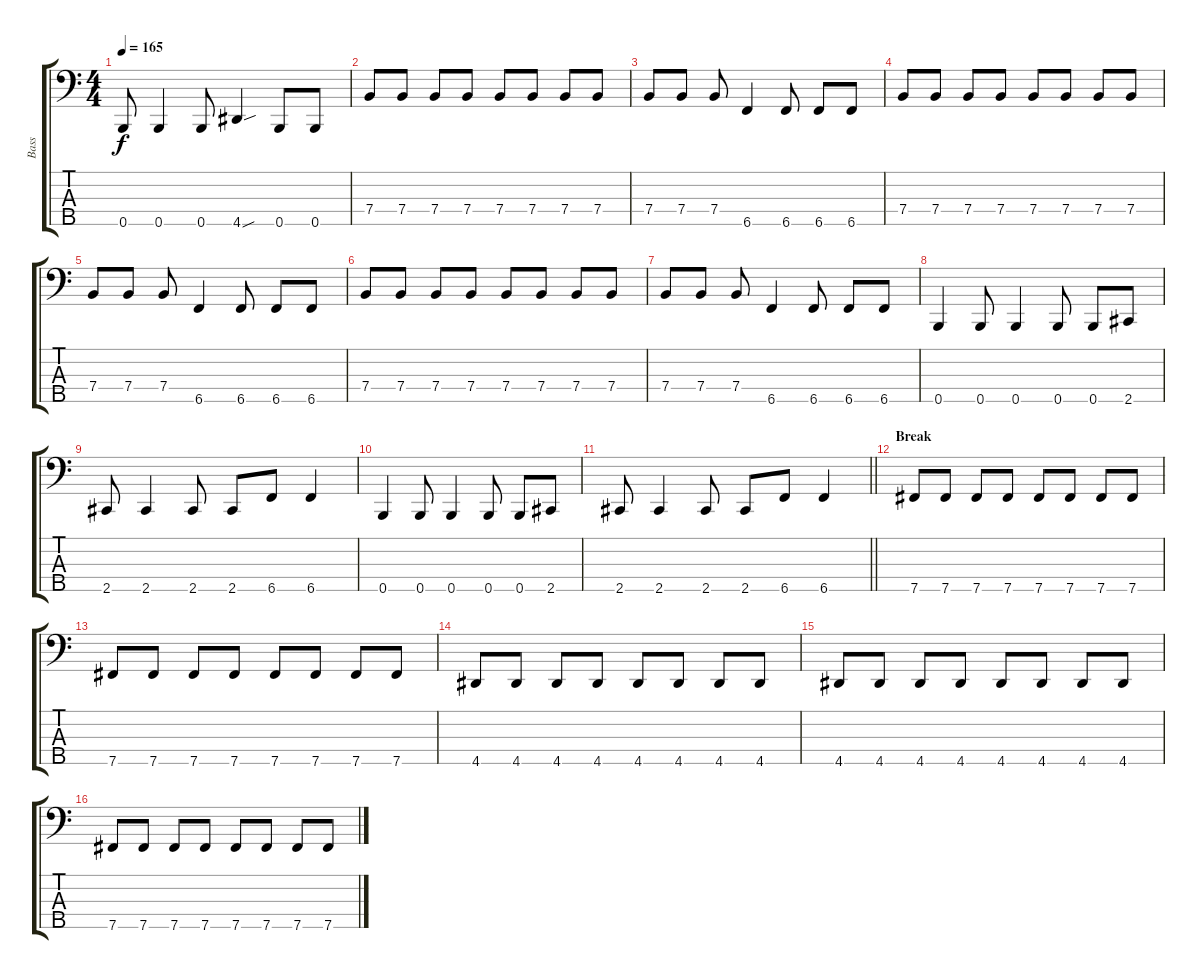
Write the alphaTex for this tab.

\track ("Bass" "Bass") {instrument electricbasspick}
\staff {score tabs}
\tuning (G2 D2 A1 E1 B0) {hide}
\ts (4 4)
\tempo 165
\clef f4
\ks c
0.5.8{dy f} 0.5.4 0.5.8 4.5{sou}.4 0.5.8 0.5.8 |
7.4.8 7.4.8 7.4.8 7.4.8 7.4.8 7.4.8 7.4.8 7.4.8 |
7.4.8 7.4.8 7.4.8 6.5.4 6.5.8 6.5.8 6.5.8 |
7.4.8 7.4.8 7.4.8 7.4.8 7.4.8 7.4.8 7.4.8 7.4.8 |
7.4.8 7.4.8 7.4.8 6.5.4 6.5.8 6.5.8 6.5.8 |
7.4.8 7.4.8 7.4.8 7.4.8 7.4.8 7.4.8 7.4.8 7.4.8 |
7.4.8 7.4.8 7.4.8 6.5.4 6.5.8 6.5.8 6.5.8 |
0.5.4 0.5.8 0.5.4 0.5.8 0.5.8 2.5.8 |
2.5.8 2.5.4 2.5.8 2.5.8 6.5.8 6.5.4 |
0.5.4 0.5.8 0.5.4 0.5.8 0.5.8 2.5.8 |
\barLineRight lightlight
2.5.8 2.5.4 2.5.8 2.5.8 6.5.8 6.5.4 |
\section ("" "Break")
7.5.8 7.5.8 7.5.8 7.5.8 7.5.8 7.5.8 7.5.8 7.5.8 |
7.5.8 7.5.8 7.5.8 7.5.8 7.5.8 7.5.8 7.5.8 7.5.8 |
4.5.8 4.5.8 4.5.8 4.5.8 4.5.8 4.5.8 4.5.8 4.5.8 |
4.5.8 4.5.8 4.5.8 4.5.8 4.5.8 4.5.8 4.5.8 4.5.8 |
7.5.8 7.5.8 7.5.8 7.5.8 7.5.8 7.5.8 7.5.8 7.5.8
